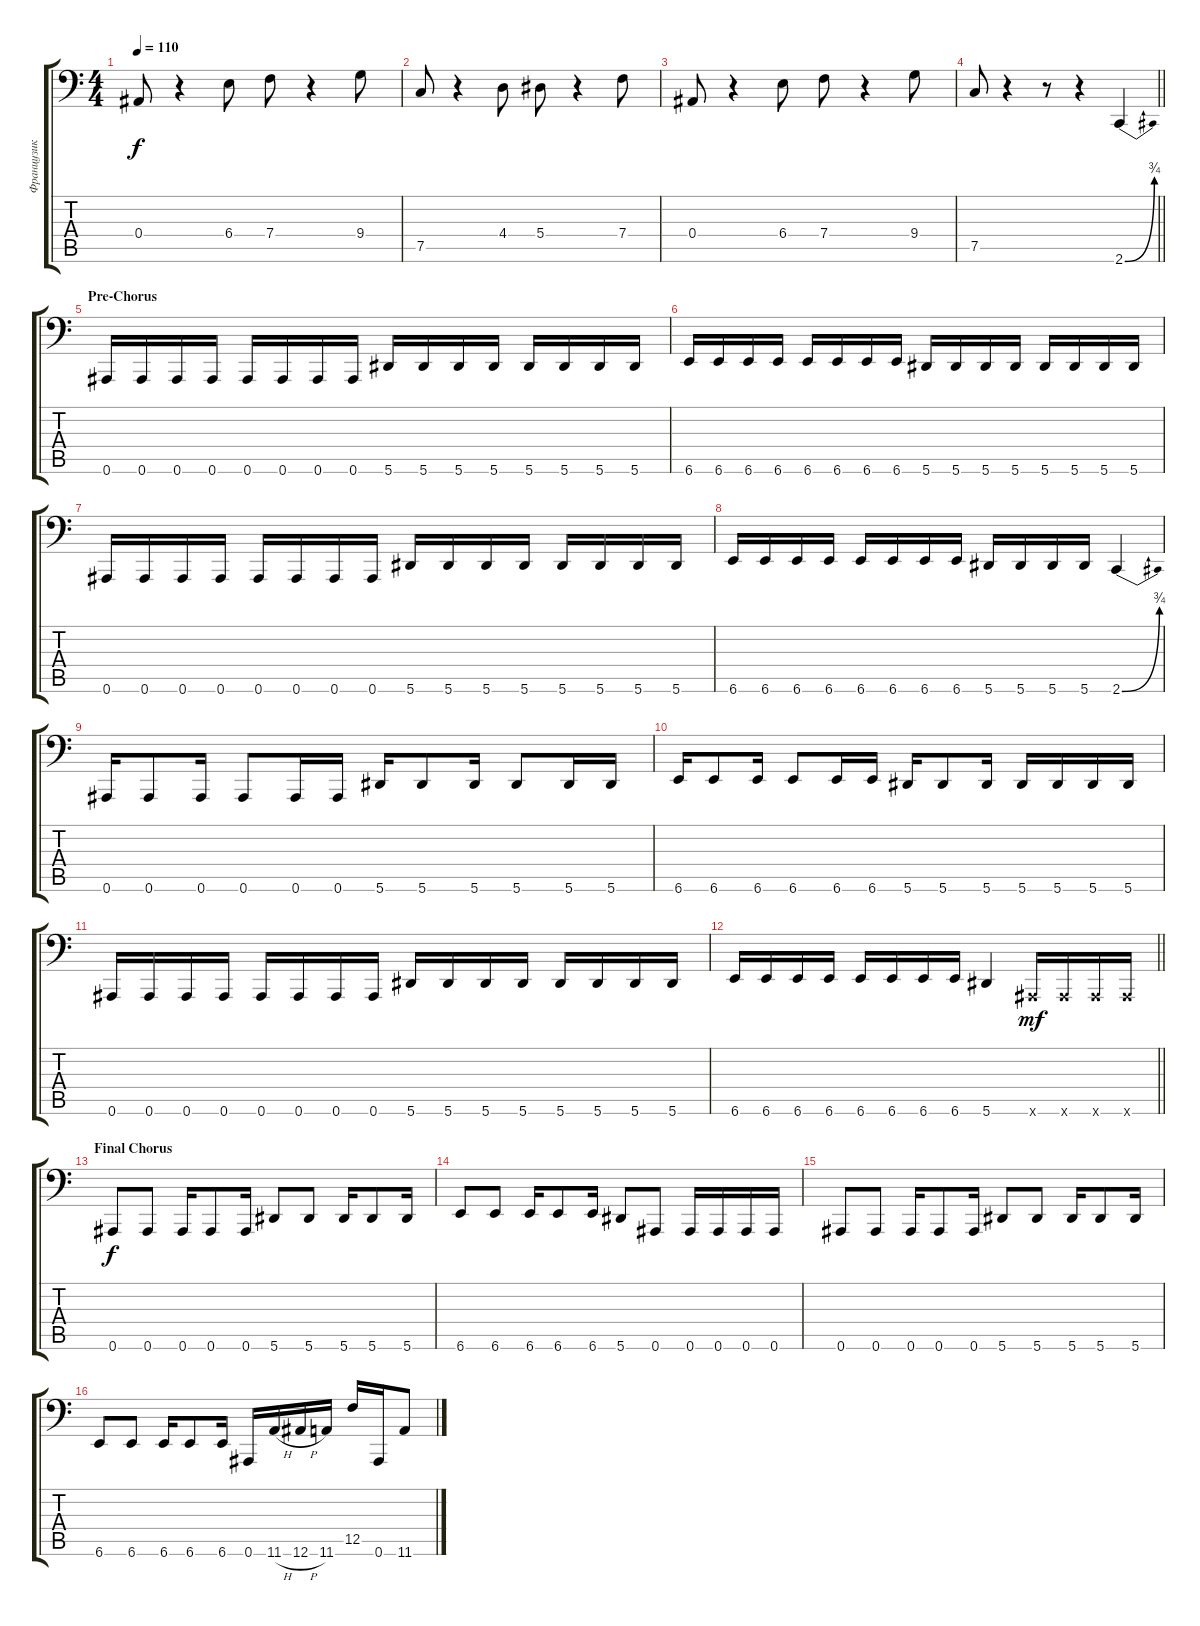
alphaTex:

\track ("Французик с Басом Bass" "Французик ") {instrument electricbasspick}
\staff {score tabs}
\tuning (C3 G2 Eb2 Bb1 F1 Bb0) {hide}
\ts (4 4)
\tempo 110
\clef f4
\ks c
0.4.8{dy f} r.4 6.4.8 7.4.8 r.4 9.4.8 |
7.5.8 r.4 4.4.8 5.4.8 r.4 7.4.8 |
0.4.8 r.4 6.4.8 7.4.8 r.4 9.4.8 |
\barLineRight lightlight
7.5.8 r.4 r.8 r.4 2.6{be (bend 0 0 60 3)}.4 |
\section ("" "Pre-Chorus")
0.6.16 0.6.16 0.6.16 0.6.16 0.6.16 0.6.16 0.6.16 0.6.16 5.6.16 5.6.16 5.6.16 5.6.16 5.6.16 5.6.16 5.6.16 5.6.16 |
6.6.16 6.6.16 6.6.16 6.6.16 6.6.16 6.6.16 6.6.16 6.6.16 5.6.16 5.6.16 5.6.16 5.6.16 5.6.16 5.6.16 5.6.16 5.6.16 |
0.6.16 0.6.16 0.6.16 0.6.16 0.6.16 0.6.16 0.6.16 0.6.16 5.6.16 5.6.16 5.6.16 5.6.16 5.6.16 5.6.16 5.6.16 5.6.16 |
6.6.16 6.6.16 6.6.16 6.6.16 6.6.16 6.6.16 6.6.16 6.6.16 5.6.16 5.6.16 5.6.16 5.6.16 2.6{be (bend 0 0 60 3)}.4 |
0.6.16 0.6.8 0.6.16 0.6.8 0.6.16 0.6.16 5.6.16 5.6.8 5.6.16 5.6.8 5.6.16 5.6.16 |
6.6.16 6.6.8 6.6.16 6.6.8 6.6.16 6.6.16 5.6.16 5.6.8 5.6.16 5.6.16 5.6.16 5.6.16 5.6.16 |
0.6.16 0.6.16 0.6.16 0.6.16 0.6.16 0.6.16 0.6.16 0.6.16 5.6.16 5.6.16 5.6.16 5.6.16 5.6.16 5.6.16 5.6.16 5.6.16 |
\barLineRight lightlight
6.6.16 6.6.16 6.6.16 6.6.16 6.6.16 6.6.16 6.6.16 6.6.16 5.6.4 0.6{x}.16{dy mf} 0.6{x}.16 0.6{x}.16 0.6{x}.16 |
\section ("" "Final Chorus")
0.6.8{dy f} 0.6.8 0.6.16 0.6.8 0.6.16 5.6.8 5.6.8 5.6.16 5.6.8 5.6.16 |
6.6.8 6.6.8 6.6.16 6.6.8 6.6.16 5.6.8 0.6.8 0.6.16 0.6.16 0.6.16 0.6.16 |
0.6.8 0.6.8 0.6.16 0.6.8 0.6.16 5.6.8 5.6.8 5.6.16 5.6.8 5.6.16 |
6.6.8 6.6.8 6.6.16 6.6.8 6.6.16 0.6.16 11.6{h}.16 12.6{h}.16 11.6.16 12.5.16 0.6.16 11.6.8
